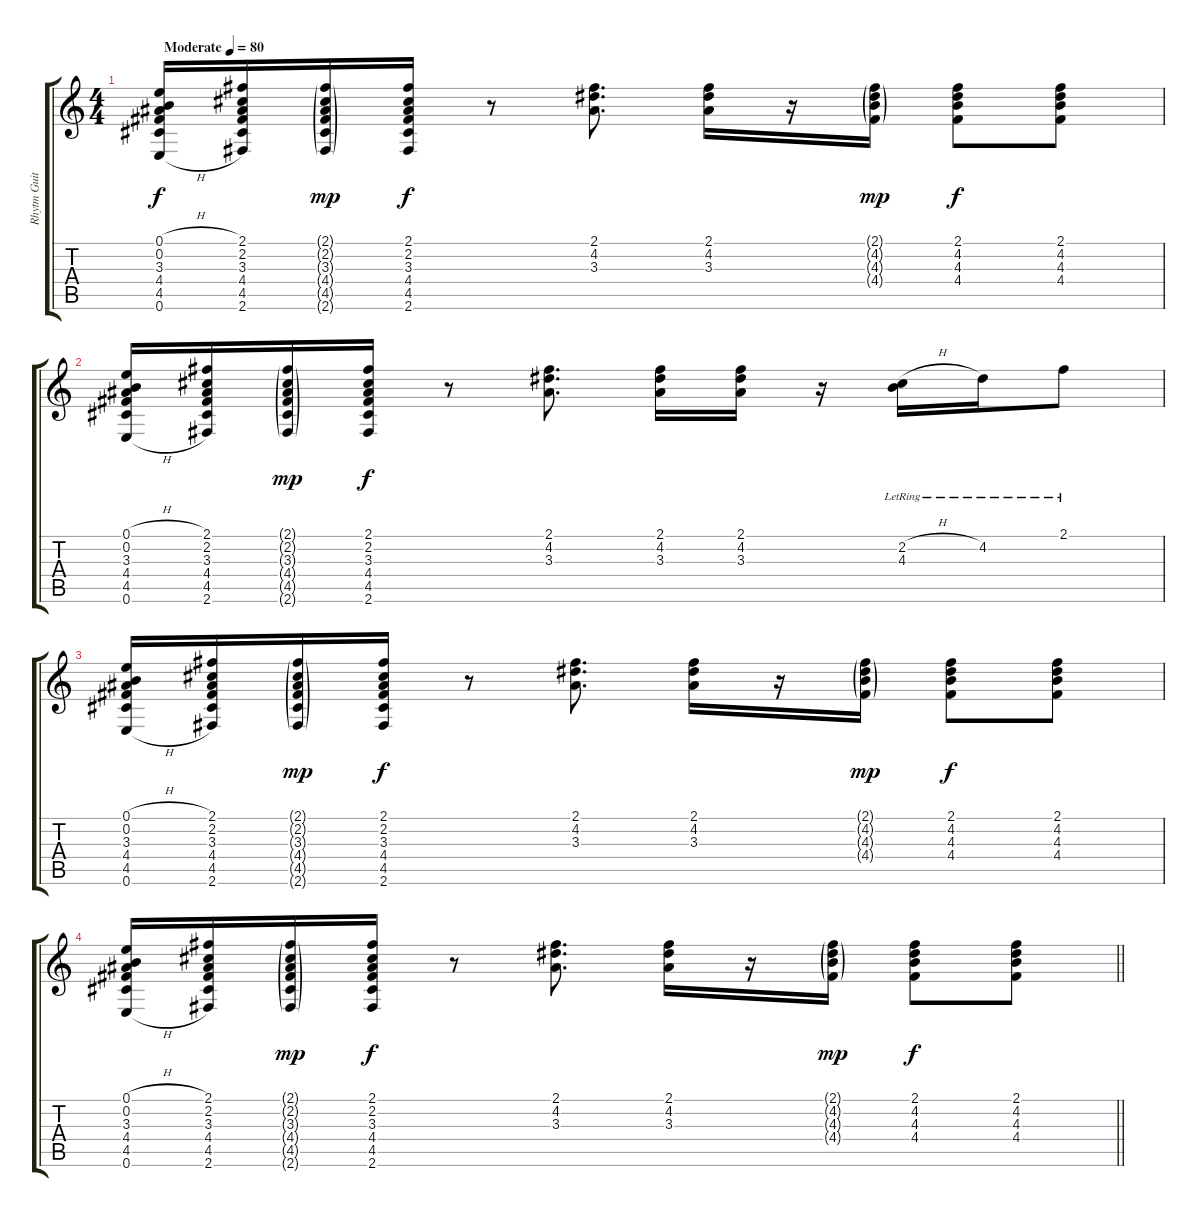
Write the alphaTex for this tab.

\track ("Rhytm Guitar" "Rhytm Guit") {instrument acousticguitarsteel}
\staff {score tabs}
\tuning (E4 B3 G3 D3 A2 E2) {hide}
\ts (4 4)
\tempo (80 "Moderate")
\clef g2
\ks c
(0.1{h} 0.2{h} 3.3 4.4 4.5 0.6{h}).16{dy f instrument acousticguitarsteel} (2.1 2.2 3.3 4.4 4.5 2.6).16 (2.1{g} 2.2{g} 3.3{g} 4.4{g} 4.5{g} 2.6{g}).16{dy mp} (2.1 2.2 3.3 4.4 4.5 2.6).16{dy f} r.8 (2.1 4.2 3.3).8{d} (2.1 4.2 3.3).16 r.16 (2.1{g} 4.2{g} 4.3{g} 4.4{g}).16{dy mp} (2.1 4.2 4.3 4.4).8{dy f} (2.1 4.2 4.3 4.4).8 |
(0.1{h} 0.2{h} 3.3 4.4 4.5 0.6{h}).16 (2.1 2.2 3.3 4.4 4.5 2.6).16 (2.1{g} 2.2{g} 3.3{g} 4.4{g} 4.5{g} 2.6{g}).16{dy mp} (2.1 2.2 3.3 4.4 4.5 2.6).16{dy f} r.8 (2.1 4.2 3.3).8{d} (2.1 4.2 3.3).16 (2.1 4.2 3.3).16 r.16 (2.2{h lr} 4.3{lr}).16 4.2{lr}.16 2.1{lr}.8 |
(0.1{h} 0.2{h} 3.3 4.4 4.5 0.6{h}).16 (2.1 2.2 3.3 4.4 4.5 2.6).16 (2.1{g} 2.2{g} 3.3{g} 4.4{g} 4.5{g} 2.6{g}).16{dy mp} (2.1 2.2 3.3 4.4 4.5 2.6).16{dy f} r.8 (2.1 4.2 3.3).8{d} (2.1 4.2 3.3).16 r.16 (2.1{g} 4.2{g} 4.3{g} 4.4{g}).16{dy mp} (2.1 4.2 4.3 4.4).8{dy f} (2.1 4.2 4.3 4.4).8 |
\barLineRight lightlight
(0.1{h} 0.2{h} 3.3 4.4 4.5 0.6{h}).16 (2.1 2.2 3.3 4.4 4.5 2.6).16 (2.1{g} 2.2{g} 3.3{g} 4.4{g} 4.5{g} 2.6{g}).16{dy mp} (2.1 2.2 3.3 4.4 4.5 2.6).16{dy f} r.8 (2.1 4.2 3.3).8{d} (2.1 4.2 3.3).16 r.16 (2.1{g} 4.2{g} 4.3{g} 4.4{g}).16{dy mp} (2.1 4.2 4.3 4.4).8{dy f} (2.1 4.2 4.3 4.4).8
